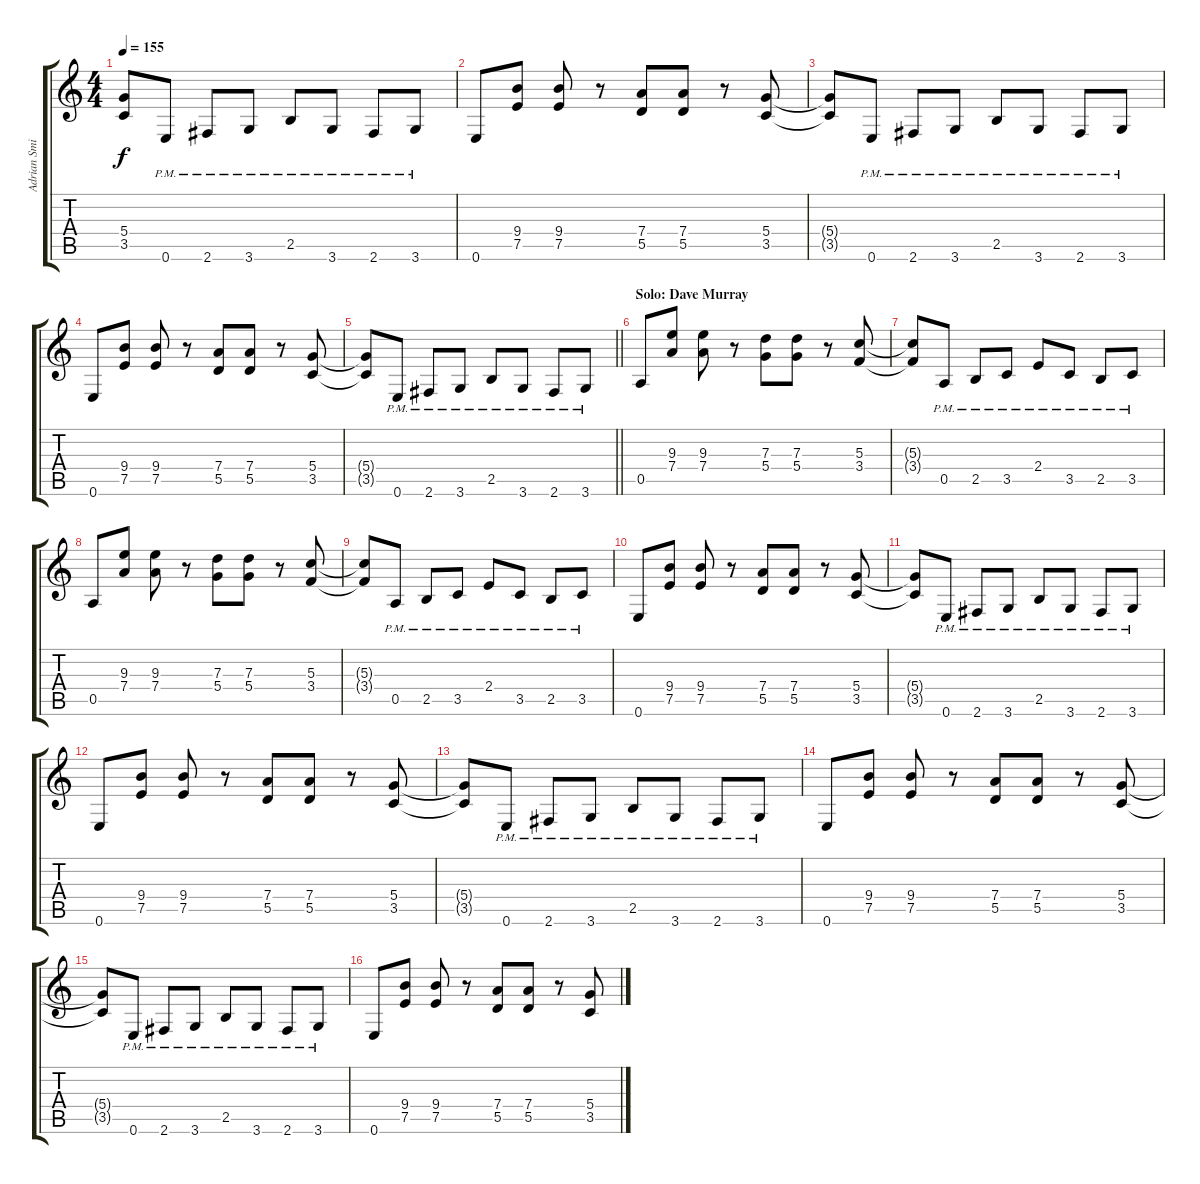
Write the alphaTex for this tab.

\track ("Adrian Smith" "Adrian Smi") {instrument overdrivenguitar}
\staff {score tabs}
\tuning (E4 B3 G3 D3 A2 E2) {hide}
\ts (4 4)
\tempo 155
\clef g2
\ks c
(5.4{t} 3.5{t}).8{dy f} 0.6{pm}.8 2.6{pm}.8 3.6{pm}.8 2.5{pm}.8 3.6{pm}.8 2.6{pm}.8 3.6{pm}.8 |
0.6.8 (9.4 7.5).8 (9.4 7.5).8 r.8 (7.4 5.5).8 (7.4 5.5).8 r.8 (5.4 3.5).8 |
(5.4{t} 3.5{t}).8 0.6{pm}.8 2.6{pm}.8 3.6{pm}.8 2.5{pm}.8 3.6{pm}.8 2.6{pm}.8 3.6{pm}.8 |
0.6.8 (9.4 7.5).8 (9.4 7.5).8 r.8 (7.4 5.5).8 (7.4 5.5).8 r.8 (5.4 3.5).8 |
\barLineRight lightlight
(5.4{t} 3.5{t}).8 0.6{pm}.8 2.6{pm}.8 3.6{pm}.8 2.5{pm}.8 3.6{pm}.8 2.6{pm}.8 3.6{pm}.8 |
\section ("" "Solo: Dave Murray")
0.5.8 (9.3 7.4).8 (9.3 7.4).8 r.8 (7.3 5.4).8 (7.3 5.4).8 r.8 (5.3 3.4).8 |
(5.3{t} 3.4{t}).8 0.5{pm}.8 2.5{pm}.8 3.5{pm}.8 2.4{pm}.8 3.5{pm}.8 2.5{pm}.8 3.5{pm}.8 |
0.5.8 (9.3 7.4).8 (9.3 7.4).8 r.8 (7.3 5.4).8 (7.3 5.4).8 r.8 (5.3 3.4).8 |
(5.3{t} 3.4{t}).8 0.5{pm}.8 2.5{pm}.8 3.5{pm}.8 2.4{pm}.8 3.5{pm}.8 2.5{pm}.8 3.5{pm}.8 |
0.6.8 (9.4 7.5).8 (9.4 7.5).8 r.8 (7.4 5.5).8 (7.4 5.5).8 r.8 (5.4 3.5).8 |
(5.4{t} 3.5{t}).8 0.6{pm}.8 2.6{pm}.8 3.6{pm}.8 2.5{pm}.8 3.6{pm}.8 2.6{pm}.8 3.6{pm}.8 |
0.6.8 (9.4 7.5).8 (9.4 7.5).8 r.8 (7.4 5.5).8 (7.4 5.5).8 r.8 (5.4 3.5).8 |
(5.4{t} 3.5{t}).8 0.6{pm}.8 2.6{pm}.8 3.6{pm}.8 2.5{pm}.8 3.6{pm}.8 2.6{pm}.8 3.6{pm}.8 |
0.6.8 (9.4 7.5).8 (9.4 7.5).8 r.8 (7.4 5.5).8 (7.4 5.5).8 r.8 (5.4 3.5).8 |
(5.4{t} 3.5{t}).8 0.6{pm}.8 2.6{pm}.8 3.6{pm}.8 2.5{pm}.8 3.6{pm}.8 2.6{pm}.8 3.6{pm}.8 |
0.6.8 (9.4 7.5).8 (9.4 7.5).8 r.8 (7.4 5.5).8 (7.4 5.5).8 r.8 (5.4 3.5).8
